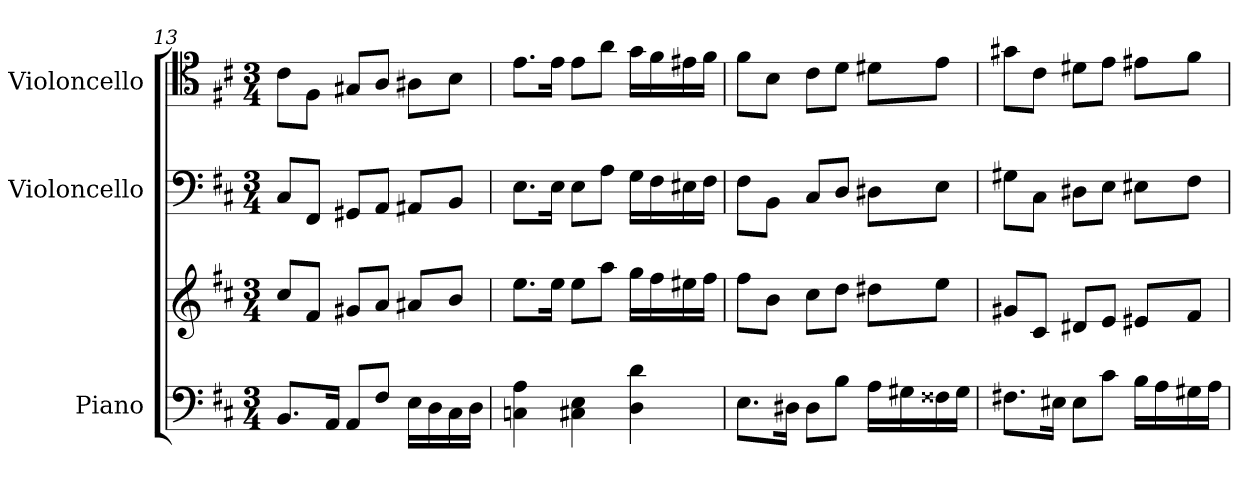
**kern	**kern	**kern	**kern
*part3	*part3	*part2	*part1
*staff4	*staff3	*staff2	*staff1
*I"Piano	*	*I"Violoncello	*I"Violoncello
*I'Pno.	*	*I'Vc.	*I'Vc.
*clefF4	*clefG2	*clefF4	*clefC4
*k[f#c#]	*k[f#c#]	*k[f#c#]	*k[f#c#]
*M3/4	*M3/4	*M3/4	*M3/4
=13	=13	=13	=13
8.BB/L	8cc#/L	8C#/L	8c#\L
.	8f#/J	8FF#/J	8F#\J
16AA/Jk	.	.	.
8AA/L	8g#X/L	8GG#X/L	8G#X/L
8F#/J	8a/J	8AA/J	8A/J
16E\LL	8a#X/L	8AA#X/L	8A#X\L
16D\	.	.	.
16C#\	8b/J	8BB/J	8B\J
16D\JJ	.	.	.
=14	=14	=14	=14
4Cn\ 4A\	8.ee\L	8.E\L	8.e\L
.	16ee\Jk	16E\Jk	16e\Jk
4C#X\ 4E\	8ee\L	8E\L	8e\L
.	8aa\J	8A\J	8a\J
4D\ 4d\	16gg\LL	16G\LL	16g\LL
.	16ff#\	16F#\	16f#\
.	16ee#X\	16E#X\	16e#X\
.	16ff#\JJ	16F#\JJ	16f#\JJ
=15	=15	=15	=15
8.E\L	8ff#\L	8F#\L	8f#\L
.	8b\J	8BB\J	8B\J
16D#X\Jk	.	.	.
8D#\L	8cc#\L	8C#/L	8c#\L
8B\J	8dd\J	8D/J	8d\J
16A\LL	8dd#X\L	8D#X\L	8d#X\L
16G#X\	.	.	.
16F##X\	8ee\J	8E\J	8e\J
16G#\JJ	.	.	.
!!LO:LB:g=z
=16	=16	=16	=16
8.F#X\L	8g#X/L	8G#X\L	8g#X\L
.	8c#/J	8C#\J	8c#\J
16E#X\Jk	.	.	.
8E#\L	8d#X/L	8D#X\L	8d#X\L
8c#\J	8e/J	8E\J	8e\J
16B\LL	8e#X/L	8E#X\L	8e#X\L
16A\	.	.	.
16G#X\	8f#/J	8F#\J	8f#\J
16A\JJ	.	.	.
=	=	=	=
*-	*-	*-	*-
